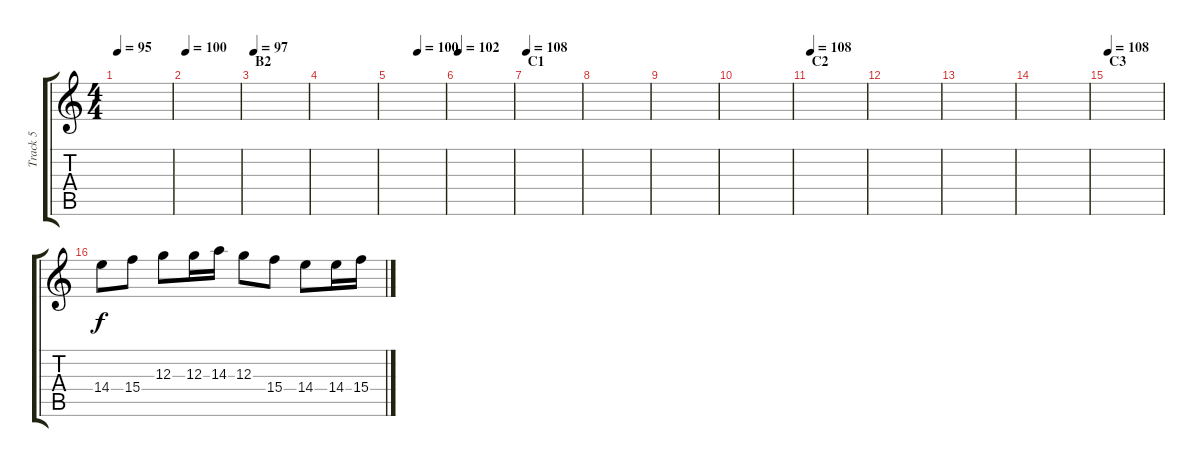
\track ("Track 5" "Track 5") {instrument distortionguitar}
\staff {score tabs}
\tuning (E4 B3 G3 D3 A2 E2) {hide}
\ts (4 4)
\tempo 95
\clef g2
\ks c
|
\tempo 100
|
\section ("" "B2")
\tempo 97
|
|
\tempo (100 0.5)
|
\tempo 102
|
\section ("" "C1")
\tempo 108
|
|
|
|
\section ("" "C2")
\tempo 108
|
|
|
|
\section ("" "C3")
\tempo 108
|
14.4.8 15.4.8 12.3.8 12.3.16 14.3.16 12.3.8 15.4.8 14.4.8 14.4.16 15.4.16
